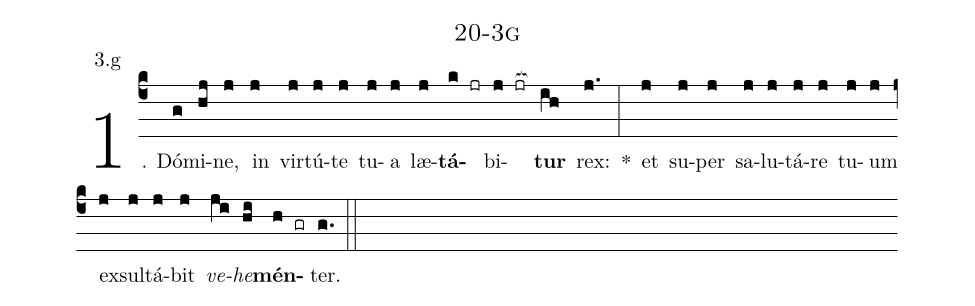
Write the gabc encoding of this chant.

name: 20-3g;
annotation: 3.g;
%%
(c4)1. Dó(g)mi(hj)ne,(j) in(j) vir(j)tú(j)te(j) tu(j)a(j) læ(j)<b>tá</b>(k jr)bi(j jr[ocb:1{])<b>tur</b>(ih[ocb:0}]) rex:(j.) *(:) et(j) su(j)per(j) sa(j)lu(j)tá(j)re(j) tu(j)um(j) ex(j)sul(j)tá(j)bit(j) <i>ve</i>(ji)<i>he</i>(hi)<b>mén</b>(h gr)ter.(g.) (::)
